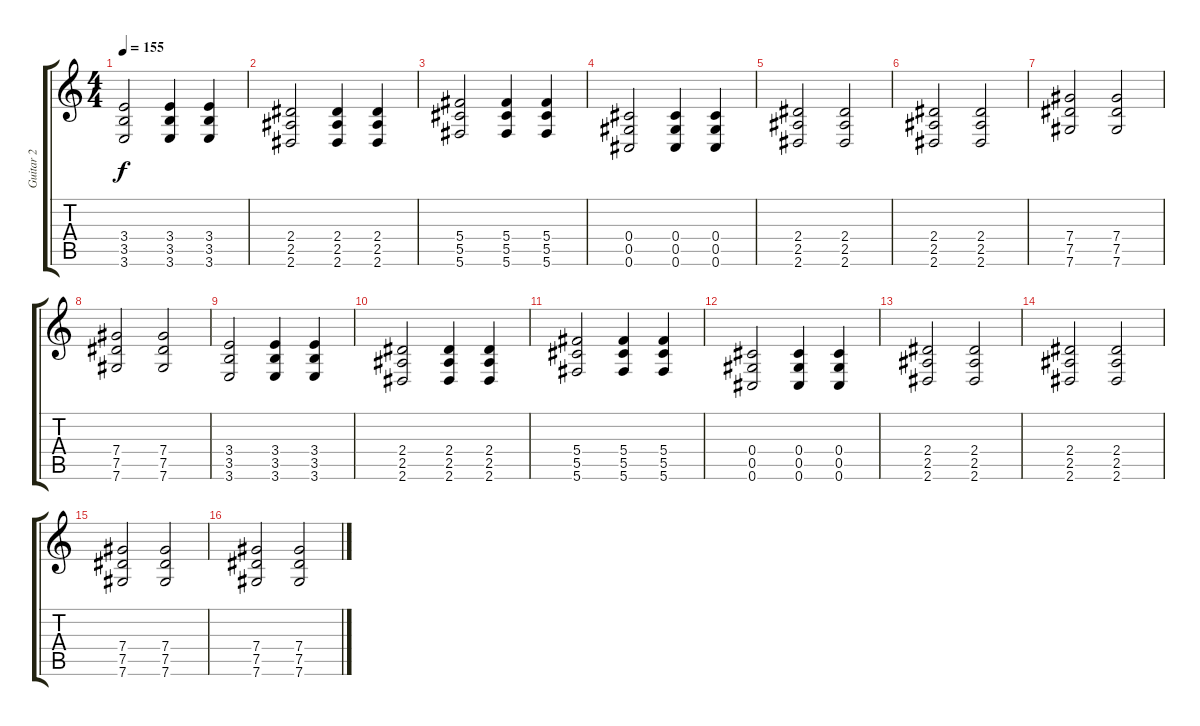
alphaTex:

\track ("Guitar 2" "Guitar 2") {instrument overdrivenguitar}
\staff {score tabs}
\tuning (Eb4 Bb3 Gb3 Db3 Ab2 Db2) {hide}
\ts (4 4)
\tempo 155
\clef g2
\ks c
(3.4 3.5 3.6).2{dy f} (3.4 3.5 3.6).4 (3.4 3.5 3.6).4 |
(2.4 2.5 2.6).2 (2.4 2.5 2.6).4 (2.4 2.5 2.6).4 |
(5.4 5.5 5.6).2 (5.4 5.5 5.6).4 (5.4 5.5 5.6).4 |
(0.4 0.5 0.6).2 (0.4 0.5 0.6).4 (0.4 0.5 0.6).4 |
(2.4 2.5 2.6).2 (2.4 2.5 2.6).2 |
(2.4 2.5 2.6).2 (2.4 2.5 2.6).2 |
(7.4 7.5 7.6).2 (7.4 7.5 7.6).2 |
(7.4 7.5 7.6).2 (7.4 7.5 7.6).2 |
(3.4 3.5 3.6).2 (3.4 3.5 3.6).4 (3.4 3.5 3.6).4 |
(2.4 2.5 2.6).2 (2.4 2.5 2.6).4 (2.4 2.5 2.6).4 |
(5.4 5.5 5.6).2 (5.4 5.5 5.6).4 (5.4 5.5 5.6).4 |
(0.4 0.5 0.6).2 (0.4 0.5 0.6).4 (0.4 0.5 0.6).4 |
(2.4 2.5 2.6).2 (2.4 2.5 2.6).2 |
(2.4 2.5 2.6).2 (2.4 2.5 2.6).2 |
(7.4 7.5 7.6).2 (7.4 7.5 7.6).2 |
(7.4 7.5 7.6).2 (7.4 7.5 7.6).2
